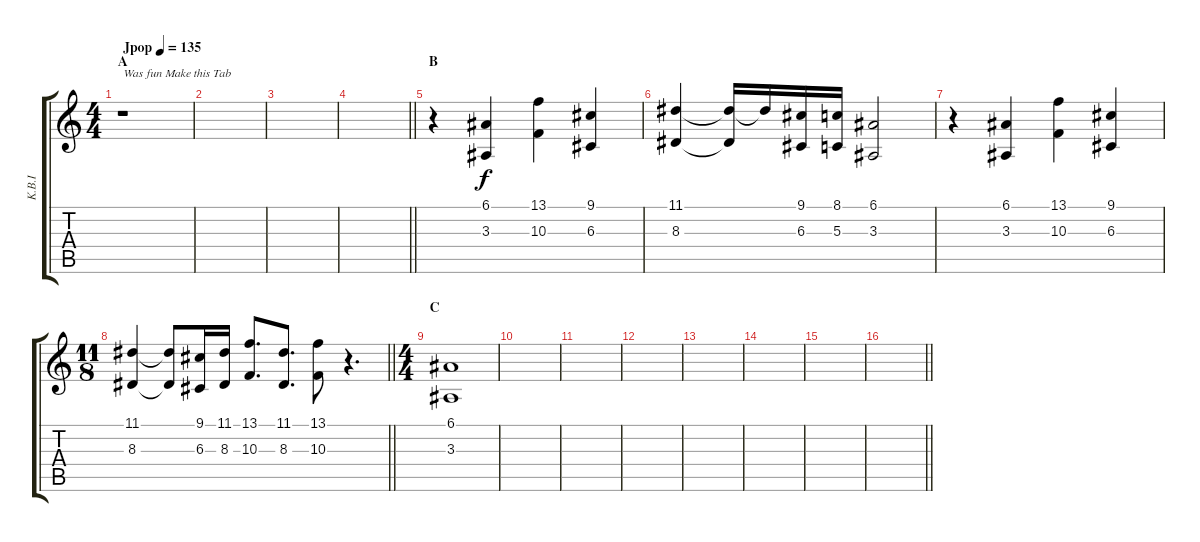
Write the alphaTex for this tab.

\track ("K.B.I" "K.B.I") {instrument koto}
\staff {score tabs}
\tuning (E4 B3 G3 D3 A2 E2) {hide}
\ts (4 4)
\section ("" "A")
\tempo (135 "Jpop")
\clef g2
\ks c
r.1{txt "Was fun Make this Tab" dy f instrument koto} |
|
|
\barLineRight lightlight
|
\section ("" "B")
r.4 (6.1 3.3).4 (13.1 10.3).4 (9.1 6.3).4 |
(11.1 8.3).4 (11.1{t} 8.3{t}).16 11.1{t}.16 (9.1 6.3).16 (8.1 5.3).16 (6.1 3.3).2 |
r.4 (6.1 3.3).4 (13.1 10.3).4 (9.1 6.3).4 |
\ts (11 8)
\barLineRight lightlight
(11.1 8.3).4 (11.1{t} 8.3{t}).8 (9.1 6.3).16 (11.1 8.3).16 (13.1 10.3).8{d} (11.1 8.3).8{d} (13.1 10.3).8 r.4{d} |
\ts (4 4)
\section ("" "C")
(6.1 3.3).1 |
|
|
|
|
|
|
\barLineRight lightlight
